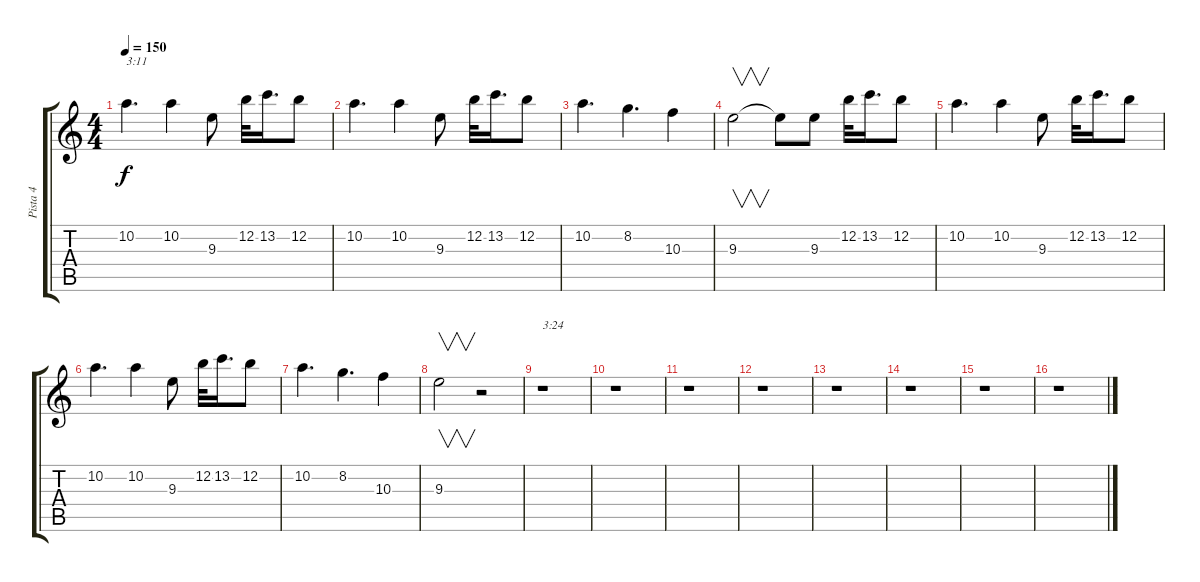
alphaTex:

\track ("Pista 4" "Pista 4") {instrument distortionguitar}
\staff {score tabs}
\tuning (E4 B3 G3 D3 A2 E2) {hide}
\ts (4 4)
\tempo 150
\clef g2
\ks c
10.2.4{d txt "3:11" dy f} 10.2.4 9.3.8 12.2.32 13.2.16{d} 12.2.8 |
10.2.4{d} 10.2.4 9.3.8 12.2.32 13.2.16{d} 12.2.8 |
10.2.4{d} 8.2.4{d} 10.3.4 |
9.3.2{v} 9.3{t}.8 9.3.8 12.2.32 13.2.16{d} 12.2.8 |
10.2.4{d} 10.2.4 9.3.8 12.2.32 13.2.16{d} 12.2.8 |
10.2.4{d} 10.2.4 9.3.8 12.2.32 13.2.16{d} 12.2.8 |
10.2.4{d} 8.2.4{d} 10.3.4 |
9.3.2{v} r.2 |
r.1{txt "3:24"} |
r.1 |
r.1 |
r.1 |
r.1 |
r.1 |
r.1 |
r.1
